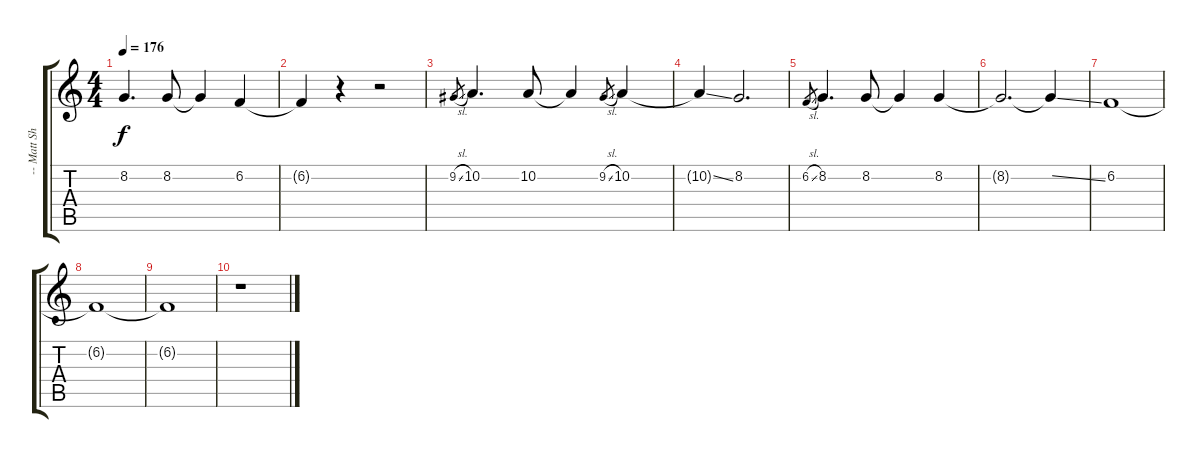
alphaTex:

\track ("-- Matt Shadows - Vocals" "-- Matt Sh") {instrument oboe}
\staff {score tabs}
\tuning (E4 B3 G3 D3 A2 D2) {hide}
\ts (4 4)
\tempo 176
\clef g2
\ks c
8.2.4{d dy f} 8.2.8 8.2{t}.4 6.2.4 |
6.2{t}.4 r.4 r.2 |
9.2{sl}.8{gr} 10.2.4{d} 10.2.8 10.2{t}.4 9.2{sl}.8{gr} 10.2.4 |
10.2{ss t}.4 8.2.2{d} |
6.2{sl}.8{gr} 8.2.4{d} 8.2.8 8.2{t}.4 8.2.4 |
8.2{t}.2{d} 8.2{ss t}.4 |
6.2.1 |
6.2{t}.1 |
6.2{t}.1 |
r.1
